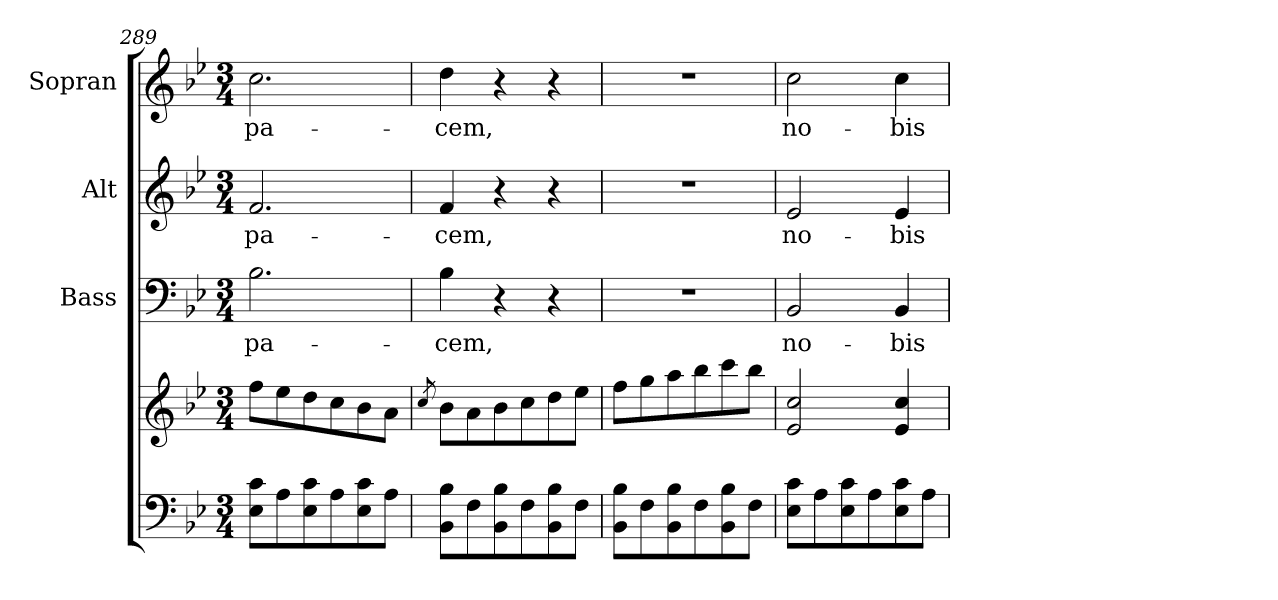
**kern	**kern	**kern	**text	**kern	**text	**kern	**text
*part4	*part4	*part3	*part3	*part2	*part2	*part1	*part1
*staff5	*staff4	*staff3	*staff3	*staff2	*staff2	*staff1	*staff1
*	*	*I"Bass	*	*I"Alt	*	*I"Sopran	*
*	*	*I'B.	*	*I'A.	*	*I'S.	*
*clefF4	*clefG2	*clefF4	*	*clefG2	*	*clefG2	*
*k[b-e-]	*k[b-e-]	*k[b-e-]	*	*k[b-e-]	*	*k[b-e-]	*
*B-:	*B-:	*B-:	*	*B-:	*	*B-:	*
*M3/4	*M3/4	*M3/4	*	*M3/4	*	*M3/4	*
=289	=289	=289	=289	=289	=289	=289	=289
!	!	!	!LO:LY:b	!	!LO:LY:b	!	!LO:LY:b
8E-\ 8c\L	8ff\L	2.B-\	pa-	2.f/	pa-	2.cc\	pa-
8A\	8ee-\	.	.	.	.	.	.
8E-\ 8c\	8dd\	.	.	.	.	.	.
8A\	8cc\	.	.	.	.	.	.
8E-\ 8c\	8b-\	.	.	.	.	.	.
8A\J	8a\J	.	.	.	.	.	.
=290	=290	=290	=290	=290	=290	=290	=290
.	8qcc/	.	.	.	.	.	.
!	!	!	!LO:LY:b	!	!LO:LY:b	!	!LO:LY:b
8BB-\ 8B-\L	8b-\L	4B-\	-cem,	4f/	-cem,	4dd\	-cem,
8F\	8a\	.	.	.	.	.	.
8BB-\ 8B-\	8b-\	4r	.	4r	.	4r	.
8F\	8cc\	.	.	.	.	.	.
8BB-\ 8B-\	8dd\	4r	.	4r	.	4r	.
8F\J	8ee-\J	.	.	.	.	.	.
=291	=291	=291	=291	=291	=291	=291	=291
8BB-\ 8B-\L	8ff\L	2.r	.	2.r	.	2.r	.
8F\	8gg\	.	.	.	.	.	.
8BB-\ 8B-\	8aa\	.	.	.	.	.	.
8F\	8bb-\	.	.	.	.	.	.
8BB-\ 8B-\	8ccc\	.	.	.	.	.	.
8F\J	8bb-\J	.	.	.	.	.	.
=292	=292	=292	=292	=292	=292	=292	=292
!	!	!	!LO:LY:b	!	!LO:LY:b	!	!LO:LY:b
8E-\ 8c\L	2e-/ 2cc/	2BB-/	no-	2e-/	no-	2cc\	no-
8A\	.	.	.	.	.	.	.
8E-\ 8c\	.	.	.	.	.	.	.
8A\	.	.	.	.	.	.	.
!	!	!	!LO:LY:b	!	!LO:LY:b	!	!LO:LY:b
8E-\ 8c\	4e-/ 4cc/	4BB-/	-bis	4e-/	-bis	4cc\	-bis
8A\J	.	.	.	.	.	.	.
=	=	=	=	=	=	=	=
*-	*-	*-	*-	*-	*-	*-	*-
